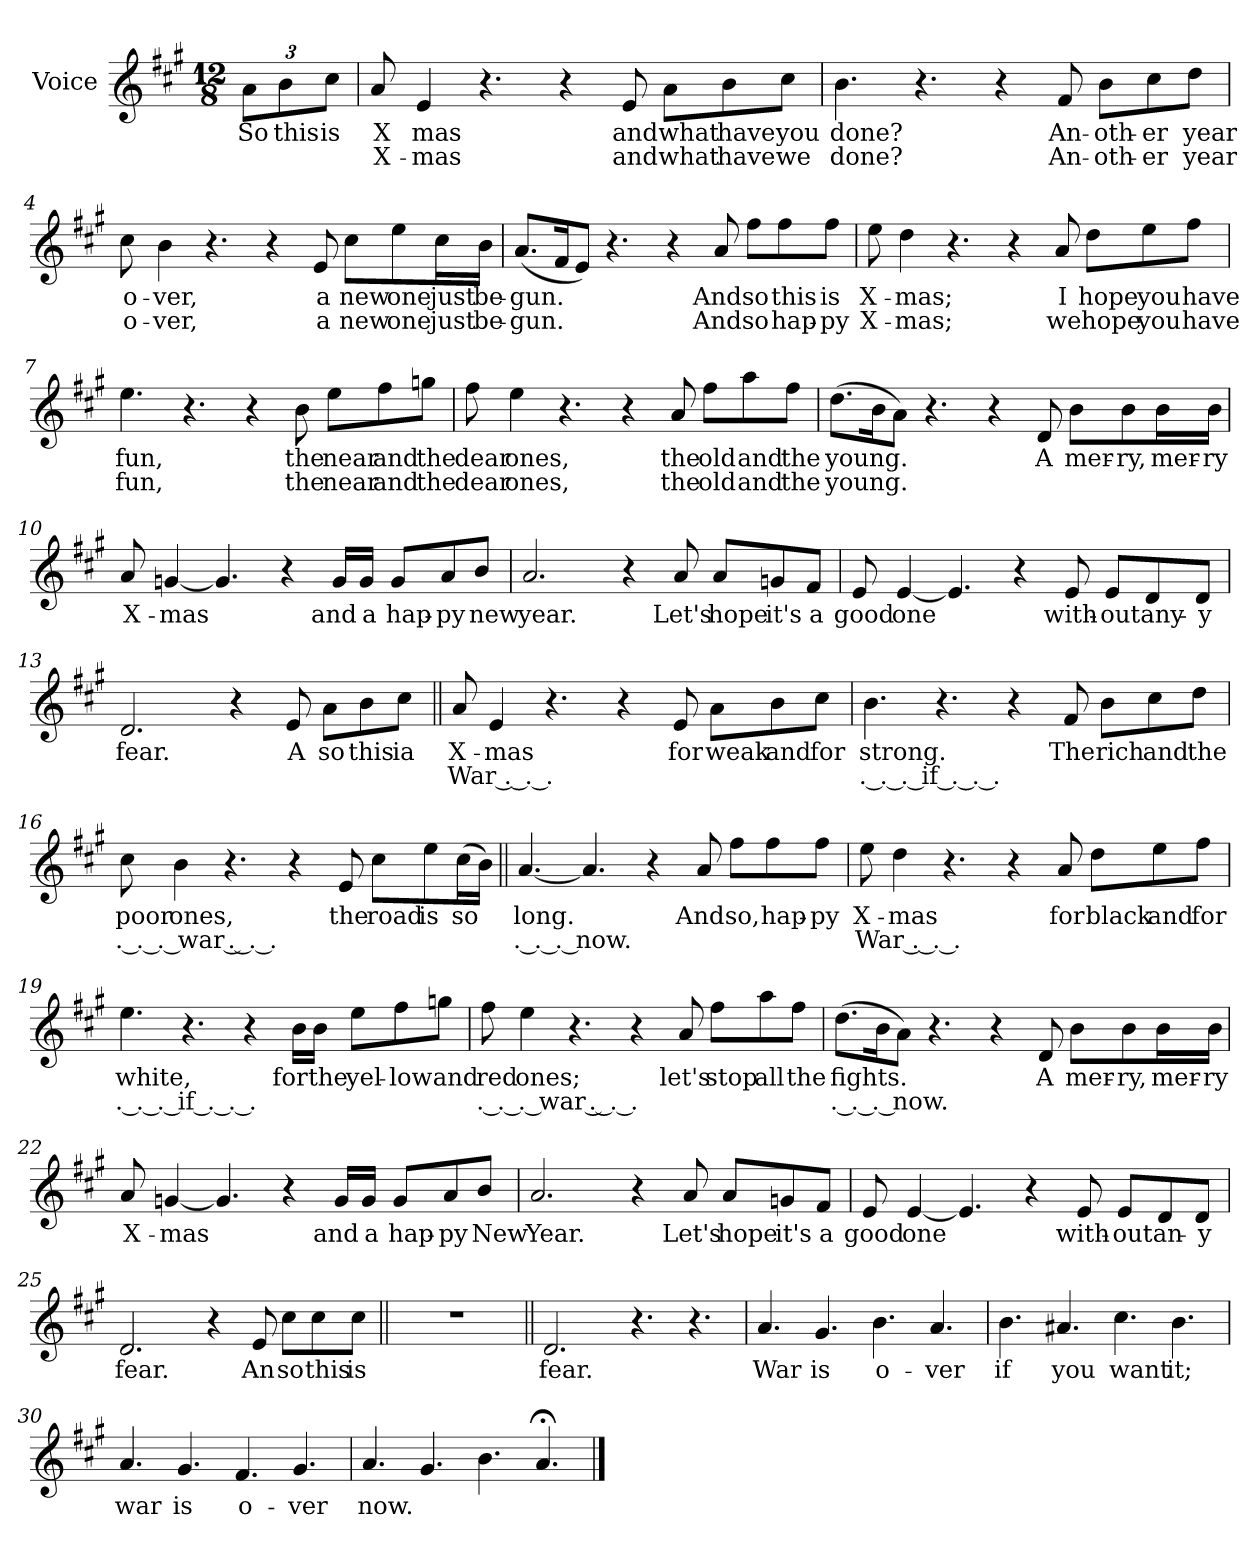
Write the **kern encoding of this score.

**kern	**text	**text
*part1	*part1	*part1
*staff1	*staff1	*staff1
*I"Voice	*	*
*clefG2	*	*
*k[f#c#g#]	*	*
*A:	*	*
*M12/8	*	*
*Xbrackettup	*	*
=1	=1	=1
12a\L	So	.
12b\	this	.
12cc#\J	is	.
=2	=2	=2
8a/	X	X-
4e/	mas	-mas
4.r	.	.
4r	.	.
8e/	and	and
8a/L	what	what
8b\	have	have
8cc#\J	you	we
=3	=3	=3
4.b\	done?	done?
4.r	.	.
4r	.	.
8f#/	An-	An-
8b\L	-oth-	-oth-
8cc#\	-er	-er
8dd\J	year	year
!!LO:LB:g=z
=4	=4	=4
8cc#\	o-	o-
4b\	-ver,	-ver,
4.r	.	.
4r	.	.
8e/	a	a
8cc#\L	new	new
8ee\	one	one
16cc#\	just	just
16b\J	be-	be-
=5	=5	=5
(8.a/L	-gun.	-gun.
16f#/	.	.
8e/J)	.	.
4.r	.	.
4r	.	.
8a/	And	And
8ff#\L	so	so
8ff#\	this	hap-
8ff#\J	is	-py
!!LO:LB:g=z
=6	=6	=6
8ee\	X-	X-
4dd\	-mas;	-mas;
4.r	.	.
4r	.	.
8a/	I	we
8dd\L	hope	hope
8ee\	you	you
8ff#\J	have	have
=7	=7	=7
4.ee\	fun,	fun,
4.r	.	.
4r	.	.
8b\	the	the
8ee\L	near	near
8ff#\	and	and
8ggn\J	the	the
!!LO:LB:g=z
=8	=8	=8
8ff#\	dear	dear
4ee\	ones,	ones,
4.r	.	.
4r	.	.
8a/	the	the
8ff#\L	old	old
8aa\	and	and
8ff#\J	the	the
=9	=9	=9
(8.dd\L	young.	young.
16b\	.	.
8a/J)	.	.
4.r	.	.
4r	.	.
8d/	A	.
8b\L	mer-	.
8b\	-ry,	.
16b\	mer-	.
16b\J	-ry	.
!!LO:LB:g=z
=10	=10	=10
8a/	X-	.
[4gn/	-mas	.
4.g/]	.	.
4r	.	.
16g/L	and	.
16g/J	a	.
8g/L	hap-	.
8a/	-py	.
8b\J	new	.
=11	=11	=11
2.a/	year.	.
4r	.	.
8a/	Let's	.
8a/L	hope	.
8gn/	it's	.
8f#/J	a	.
!!LO:LB:g=z
=12	=12	=12
8e/	good	.
[4e/	one	.
4.e/]	.	.
4r	.	.
8e/	with-	.
8e/L	-out	.
8d/	any-	.
8d/J	-y	.
=13	=13	=13
2.d/	fear.	.
4r	.	.
8e/	A	.
8a/L	so	.
8b\	this	.
8cc#\J	ia	.
!!LO:LB:g=z
=14||	=14||	=14||
8a/	X-	War . . .
4e/	-mas	.
4.r	.	.
4r	.	.
8e/	for	.
8a/L	weak	.
8b\	and	.
8cc#\J	for	.
=15	=15	=15
4.b\	strong.	. . . if . . .
4.r	.	.
4r	.	.
8f#/	The	.
8b\L	rich	.
8cc#\	and	.
8dd\J	the	.
!!LO:LB:g=z
=16	=16	=16
8cc#\	poor	. . . war . . .
4b\	ones,	.
4.r	.	.
4r	.	.
8e/	the	.
8cc#\L	road	.
8ee\	is	.
(16cc#\	so	.
16b\J)	.	.
=17||	=17||	=17||
[4.a/	long.	. . . now.
4.a/]	.	.
4r	.	.
8a/	And	.
8ff#\L	so,	.
8ff#\	hap-	.
8ff#\J	-py	.
!!LO:LB:g=z
=18	=18	=18
8ee\	X-	War . . .
4dd\	-mas	.
4.r	.	.
4r	.	.
8a/	for	.
8dd\L	black	.
8ee\	and	.
8ff#\J	for	.
=19	=19	=19
4.ee\	white,	. . . if . . .
4.r	.	.
4r	.	.
16b\L	for	.
16b\J	the	.
8ee\L	yel-	.
8ff#\	-low	.
8ggn\J	and	.
!!LO:LB:g=z
=20	=20	=20
8ff#\	red	. . . war . . .
4ee\	ones;	.
4.r	.	.
4r	.	.
8a/	let's	.
8ff#\L	stop	.
8aa\	all	.
8ff#\J	the	.
=21	=21	=21
(8.dd\L	fights.	. . . now.
16b\	.	.
8a/J)	.	.
4.r	.	.
4r	.	.
8d/	A	.
8b\L	mer-	.
8b\	-ry,	.
16b\	mer-	.
16b\J	-ry	.
!!LO:LB:g=z
=22	=22	=22
8a/	X-	.
[4gn/	-mas	.
4.g/]	.	.
4r	.	.
16g/L	and	.
16g/J	a	.
8g/L	hap-	.
8a/	-py	.
8b\J	New	.
=23	=23	=23
2.a/	Year.	.
4r	.	.
8a/	Let's	.
8a/L	hope	.
8gn/	it's	.
8f#/J	a	.
!!LO:LB:g=z
=24	=24	=24
8e/	good	.
[4e/	one	.
4.e/]	.	.
4r	.	.
8e/	with-	.
8e/L	-out	.
8d/	an-	.
8d/J	-y	.
=25	=25	=25
2.d/	fear.	.
4r	.	.
8e/	An	.
8cc#\L	so	.
8cc#\	this	.
8cc#\J	is	.
!!LO:LB:g=z
=26||	=26||	=26||
1.r	.	.
=27||	=27||	=27||
2.d/	fear.	.
4.r	.	.
4.r	.	.
!!LO:LB:g=z
=28	=28	=28
4.a/	War	.
4.g#/	is	.
4.b\	o-	.
4.a/	-ver	.
=29	=29	=29
4.b\	if	.
4.a#X/	you	.
4.cc#\	want	.
4.b\	it;	.
!!LO:LB:g=z
=30	=30	=30
4.a/	war	.
4.g#/	is	.
4.f#/	o-	.
4.g#/	-ver	.
=31	=31	=31
4.a/	now.	.
4.g#/	.	.
4.b\	.	.
4.a;</	.	.
==	==	==
*-	*-	*-
